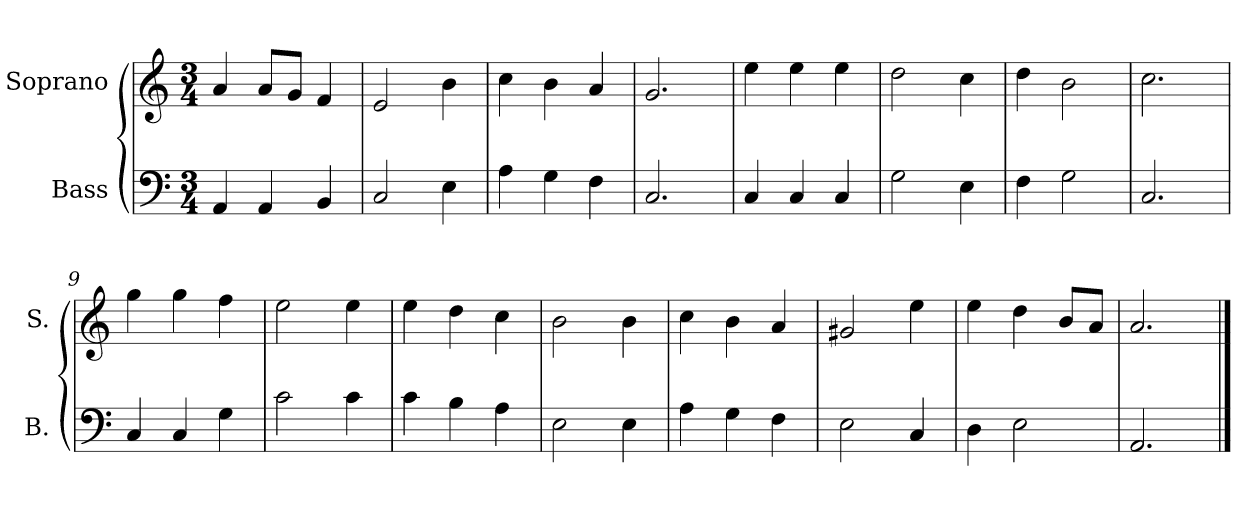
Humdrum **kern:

**kern	**kern
*part2	*part1
*staff2	*staff1
*I"Bass	*I"Soprano
*I'B.	*I'S.
*clefF4	*clefG2
*k[]	*k[]
*C:	*C:
*M3/4	*M3/4
=1	=1
4AA/	4a/
4AA/	8a/L
.	8g/J
4BB/	4f/
=2	=2
2C/	2e/
4E\	4b\
=3	=3
4A\	4cc\
4G\	4b\
4F\	4a/
=4	=4
2.C/	2.g/
=5	=5
4C/	4ee\
4C/	4ee\
4C/	4ee\
=6	=6
2G\	2dd\
4E\	4cc\
=7	=7
4F\	4dd\
2G\	2b\
=8	=8
2.C/	2.cc\
=9	=9
4C/	4gg\
4C/	4gg\
4G\	4ff\
=10	=10
2c\	2ee\
4c\	4ee\
=11	=11
4c\	4ee\
4B\	4dd\
4A\	4cc\
!!LO:LB:g=z
=12	=12
2E\	2b\
4E\	4b\
=13	=13
4A\	4cc\
4G\	4b\
4F\	4a/
=14	=14
2E\	2g#X/
4C/	4ee\
=15	=15
4D\	4ee\
2E\	4dd\
.	8b/L
.	8a/J
=16	=16
2.AA/	2.a/
==	==
*-	*-
